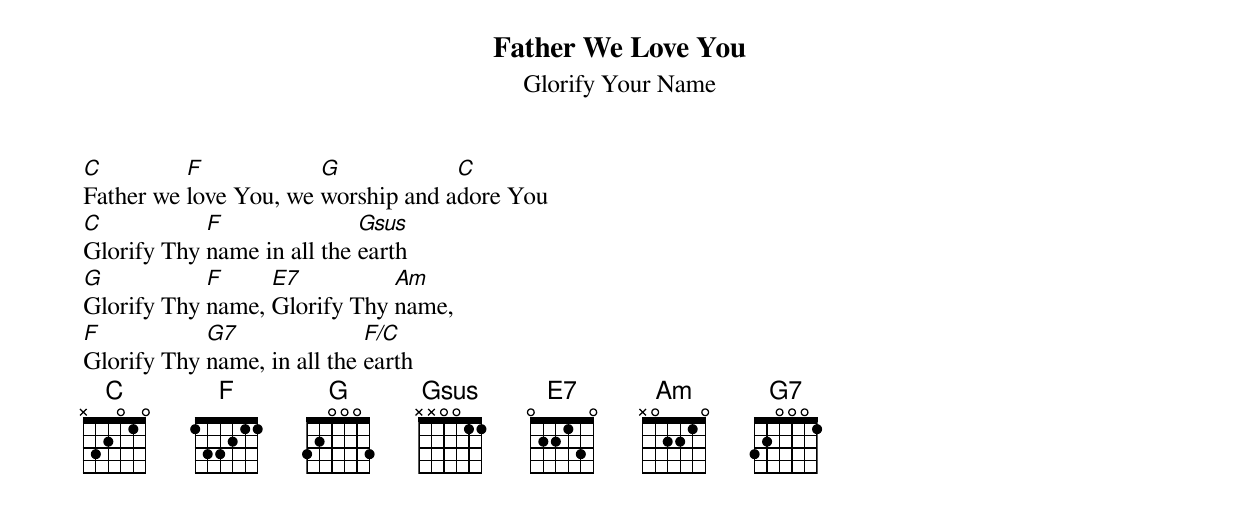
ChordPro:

{title: Father We Love You}
{subtitle: Glorify Your Name}

[C]Father we [F]love You, we [G]worship and a[C]dore You
[C]Glorify Thy [F]name in all the [Gsus]earth
[G]Glorify Thy [F]name, [E7]Glorify Thy [Am]name,
[F]Glorify Thy [G7]name, in all the [F/C]earth
